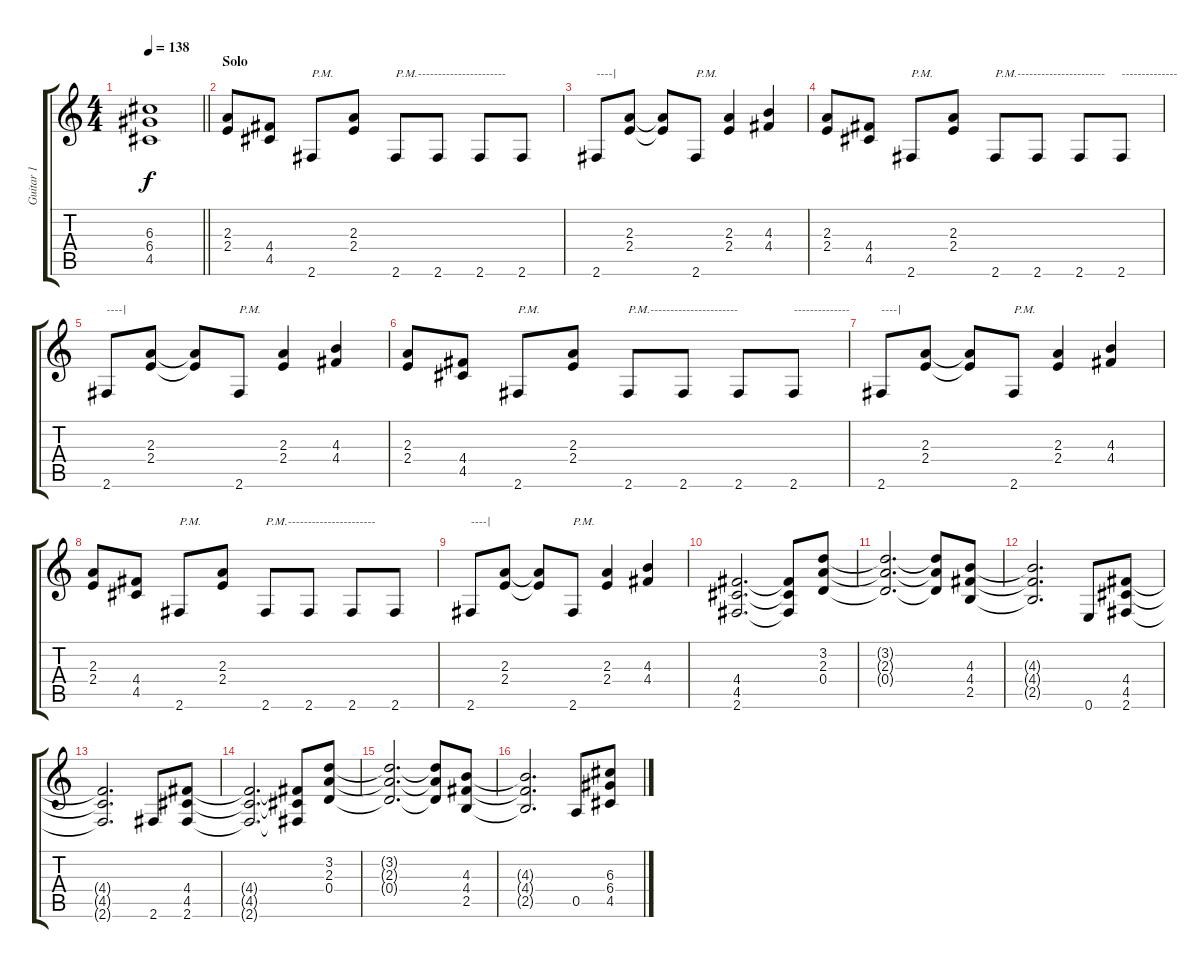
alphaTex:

\track ("Guitar 1" "Guitar 1") {instrument overdrivenguitar}
\staff {score tabs}
\tuning (E4 B3 G3 D3 A2 E2) {hide}
\ts (4 4)
\tempo 138
\clef g2
\barLineRight lightlight
\ks c
(6.3{t} 6.4{t} 4.5{t}).1{dy f} |
\section ("" "Solo")
(2.3 2.4).8 (4.4 4.5).8 2.6.8{txt "P.M."} (2.3 2.4).8 2.6.8{txt "P.M.----------------------"} 2.6.8 2.6.8 2.6.8 |
2.6.8{txt "----|"} (2.3 2.4).8 (2.3{t} 2.4{t}).8 2.6.8{txt "P.M."} (2.3 2.4).4 (4.3 4.4).4 |
(2.3 2.4).8 (4.4 4.5).8 2.6.8{txt "P.M."} (2.3 2.4).8 2.6.8{txt "P.M.----------------------"} 2.6.8 2.6.8 2.6.8{txt "--------------"} |
2.6.8{txt "----|"} (2.3 2.4).8 (2.3{t} 2.4{t}).8 2.6.8{txt "P.M."} (2.3 2.4).4 (4.3 4.4).4 |
(2.3 2.4).8 (4.4 4.5).8 2.6.8{txt "P.M."} (2.3 2.4).8 2.6.8{txt "P.M.----------------------"} 2.6.8 2.6.8 2.6.8{txt "--------------"} |
2.6.8{txt "----|"} (2.3 2.4).8 (2.3{t} 2.4{t}).8 2.6.8{txt "P.M."} (2.3 2.4).4 (4.3 4.4).4 |
(2.3 2.4).8 (4.4 4.5).8 2.6.8{txt "P.M."} (2.3 2.4).8 2.6.8{txt "P.M.----------------------"} 2.6.8 2.6.8 2.6.8 |
2.6.8{txt "----|"} (2.3 2.4).8 (2.3{t} 2.4{t}).8 2.6.8{txt "P.M."} (2.3 2.4).4 (4.3 4.4).4 |
(4.4 4.5 2.6).2{d} (4.4{t} 4.5{t} 2.6{t}).8 (3.2 2.3 0.4).8 |
(3.2{t} 2.3{t} 0.4{t}).2{d} (3.2{t} 2.3{t} 0.4{t}).8 (4.3 4.4 2.5).8 |
(4.3{t} 4.4{t} 2.5{t}).2{d} 0.6.8 (4.4 4.5 2.6).8 |
(4.4{t} 4.5{t} 2.6{t}).2{d} 2.6.8 (4.4 4.5 2.6).8 |
(4.4{t} 4.5{t} 2.6{t}).2{d} (4.4{t} 4.5{t} 2.6{t}).8 (3.2 2.3 0.4).8 |
(3.2{t} 2.3{t} 0.4{t}).2{d} (3.2{t} 2.3{t} 0.4{t}).8 (4.3 4.4 2.5).8 |
(4.3{t} 4.4{t} 2.5{t}).2{d} 0.5.8 (6.3 6.4 4.5).8
